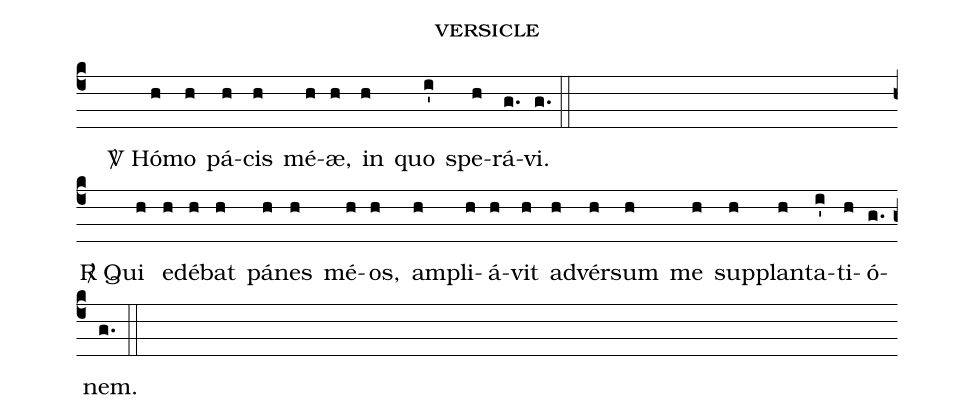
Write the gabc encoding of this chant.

name: versicle;
%%
(c4)()() <sp>V/</sp>~H{ó}(h)mo(h) pá(h)cis(h) mé(h)æ,(h) in(h) quo(i') spe(h)rá(g.)vi.(g.) (::Z)
<sp>R/</sp>~Qui(h) e(h)dé(h)bat(h) pá(h)nes(h) mé(h)os,(h) am(h)pli(h)á(h)vit(h) ad(h)vér(h)sum(h) me(h) sup(h)plan(h)ta(i')ti(h)ó(g.)nem.(g.) (::)
